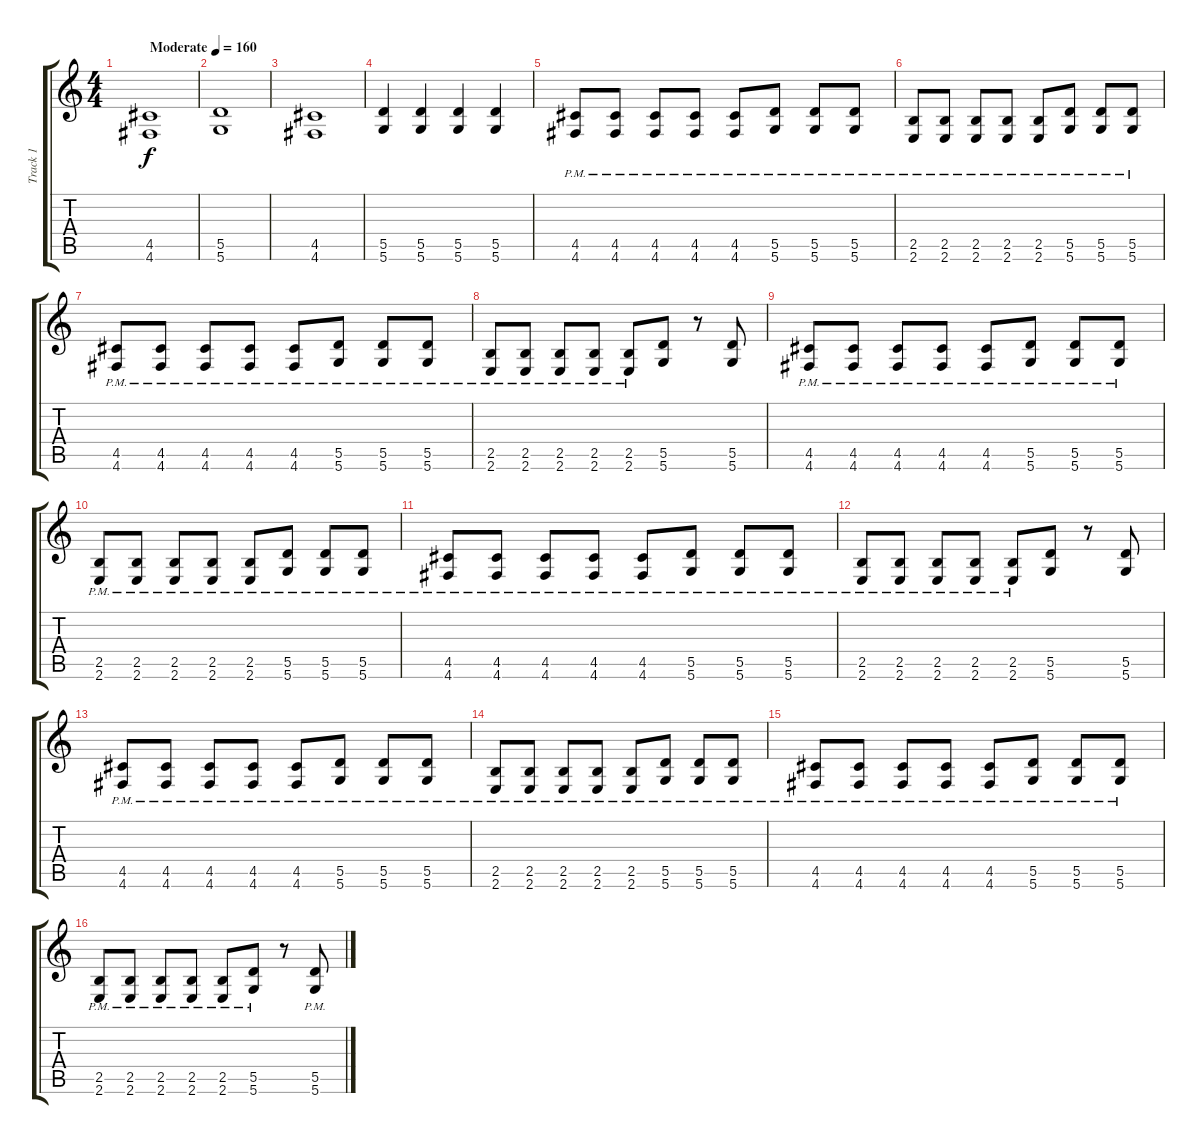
\track ("Track 1" "Track 1") {instrument distortionguitar}
\staff {score tabs}
\tuning (E4 B3 G3 D3 A2 D2) {hide}
\ts (4 4)
\tempo (160 "Moderate")
\clef g2
\ks c
(4.5 4.6).1{dy f instrument distortionguitar} |
(5.5 5.6).1 |
(4.5 4.6).1 |
(5.5 5.6).4 (5.5 5.6).4 (5.5 5.6).4 (5.5 5.6).4 |
(4.5{pm} 4.6{pm}).8 (4.5{pm} 4.6{pm}).8 (4.5{pm} 4.6{pm}).8 (4.5{pm} 4.6{pm}).8 (4.5{pm} 4.6{pm}).8 (5.5{pm} 5.6{pm}).8 (5.5{pm} 5.6{pm}).8 (5.5{pm} 5.6{pm}).8 |
(2.5{pm} 2.6{pm}).8 (2.5{pm} 2.6{pm}).8 (2.5{pm} 2.6{pm}).8 (2.5{pm} 2.6{pm}).8 (2.5{pm} 2.6{pm}).8 (5.5{pm} 5.6{pm}).8 (5.5{pm} 5.6{pm}).8 (5.5{pm} 5.6{pm}).8 |
(4.5{pm} 4.6{pm}).8 (4.5{pm} 4.6{pm}).8 (4.5{pm} 4.6{pm}).8 (4.5{pm} 4.6{pm}).8 (4.5{pm} 4.6{pm}).8 (5.5{pm} 5.6{pm}).8 (5.5{pm} 5.6{pm}).8 (5.5{pm} 5.6{pm}).8 |
(2.5{pm} 2.6{pm}).8 (2.5{pm} 2.6{pm}).8 (2.5{pm} 2.6{pm}).8 (2.5{pm} 2.6{pm}).8 (2.5{pm} 2.6{pm}).8 (5.5 5.6).8 r.8 (5.5 5.6).8 |
(4.5{pm} 4.6{pm}).8 (4.5{pm} 4.6{pm}).8 (4.5{pm} 4.6{pm}).8 (4.5{pm} 4.6{pm}).8 (4.5{pm} 4.6{pm}).8 (5.5{pm} 5.6{pm}).8 (5.5{pm} 5.6{pm}).8 (5.5{pm} 5.6{pm}).8 |
(2.5{pm} 2.6{pm}).8 (2.5{pm} 2.6{pm}).8 (2.5{pm} 2.6{pm}).8 (2.5{pm} 2.6{pm}).8 (2.5{pm} 2.6{pm}).8 (5.5{pm} 5.6{pm}).8 (5.5{pm} 5.6{pm}).8 (5.5{pm} 5.6{pm}).8 |
(4.5{pm} 4.6{pm}).8 (4.5{pm} 4.6{pm}).8 (4.5{pm} 4.6{pm}).8 (4.5{pm} 4.6{pm}).8 (4.5{pm} 4.6{pm}).8 (5.5{pm} 5.6{pm}).8 (5.5{pm} 5.6{pm}).8 (5.5{pm} 5.6{pm}).8 |
(2.5{pm} 2.6{pm}).8 (2.5{pm} 2.6{pm}).8 (2.5{pm} 2.6{pm}).8 (2.5{pm} 2.6{pm}).8 (2.5{pm} 2.6{pm}).8 (5.5 5.6).8 r.8 (5.5 5.6).8 |
(4.5{pm} 4.6{pm}).8 (4.5{pm} 4.6{pm}).8 (4.5{pm} 4.6{pm}).8 (4.5{pm} 4.6{pm}).8 (4.5{pm} 4.6{pm}).8 (5.5{pm} 5.6{pm}).8 (5.5{pm} 5.6{pm}).8 (5.5{pm} 5.6{pm}).8 |
(2.5{pm} 2.6{pm}).8 (2.5{pm} 2.6{pm}).8 (2.5{pm} 2.6{pm}).8 (2.5{pm} 2.6{pm}).8 (2.5{pm} 2.6{pm}).8 (5.5{pm} 5.6{pm}).8 (5.5{pm} 5.6{pm}).8 (5.5{pm} 5.6{pm}).8 |
(4.5{pm} 4.6{pm}).8 (4.5{pm} 4.6{pm}).8 (4.5{pm} 4.6{pm}).8 (4.5{pm} 4.6{pm}).8 (4.5{pm} 4.6{pm}).8 (5.5{pm} 5.6{pm}).8 (5.5{pm} 5.6{pm}).8 (5.5{pm} 5.6{pm}).8 |
(2.5{pm} 2.6{pm}).8 (2.5{pm} 2.6{pm}).8 (2.5{pm} 2.6{pm}).8 (2.5{pm} 2.6{pm}).8 (2.5{pm} 2.6{pm}).8 (5.5{pm} 5.6{pm}).8 r.8 (5.5{pm} 5.6{pm}).8
